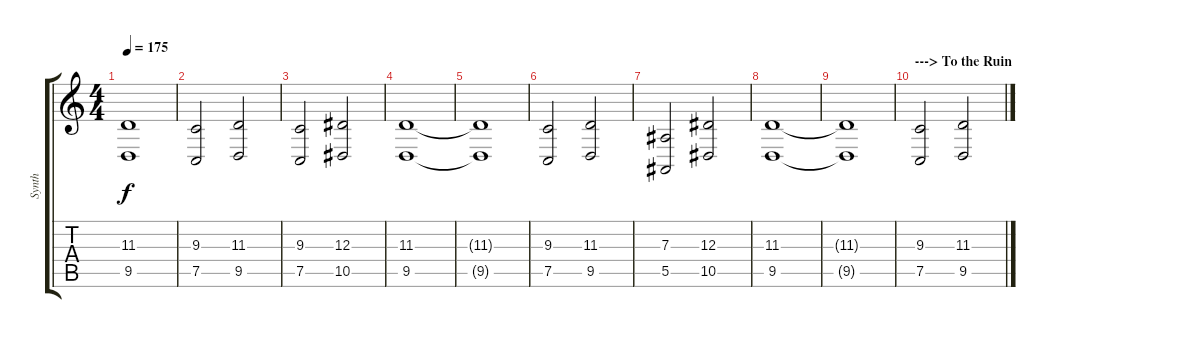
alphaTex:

\track ("Synth" "Synth") {instrument choiraahs}
\staff {score tabs}
\tuning (C4 G3 Eb3 Bb2 F2 C2) {hide}
\ts (4 4)
\tempo 175
\clef g2
\ks c
(11.3{t} 9.5{t}).1{dy f} |
(9.3 7.5).2 (11.3 9.5).2 |
(9.3 7.5).2 (12.3 10.5).2 |
(11.3 9.5).1 |
(11.3{t} 9.5{t}).1 |
(9.3 7.5).2 (11.3 9.5).2 |
(7.3 5.5).2 (12.3 10.5).2 |
(11.3 9.5).1 |
(11.3{t} 9.5{t}).1 |
\section ("" "---> To the Ruin")
(9.3 7.5).2 (11.3 9.5).2
